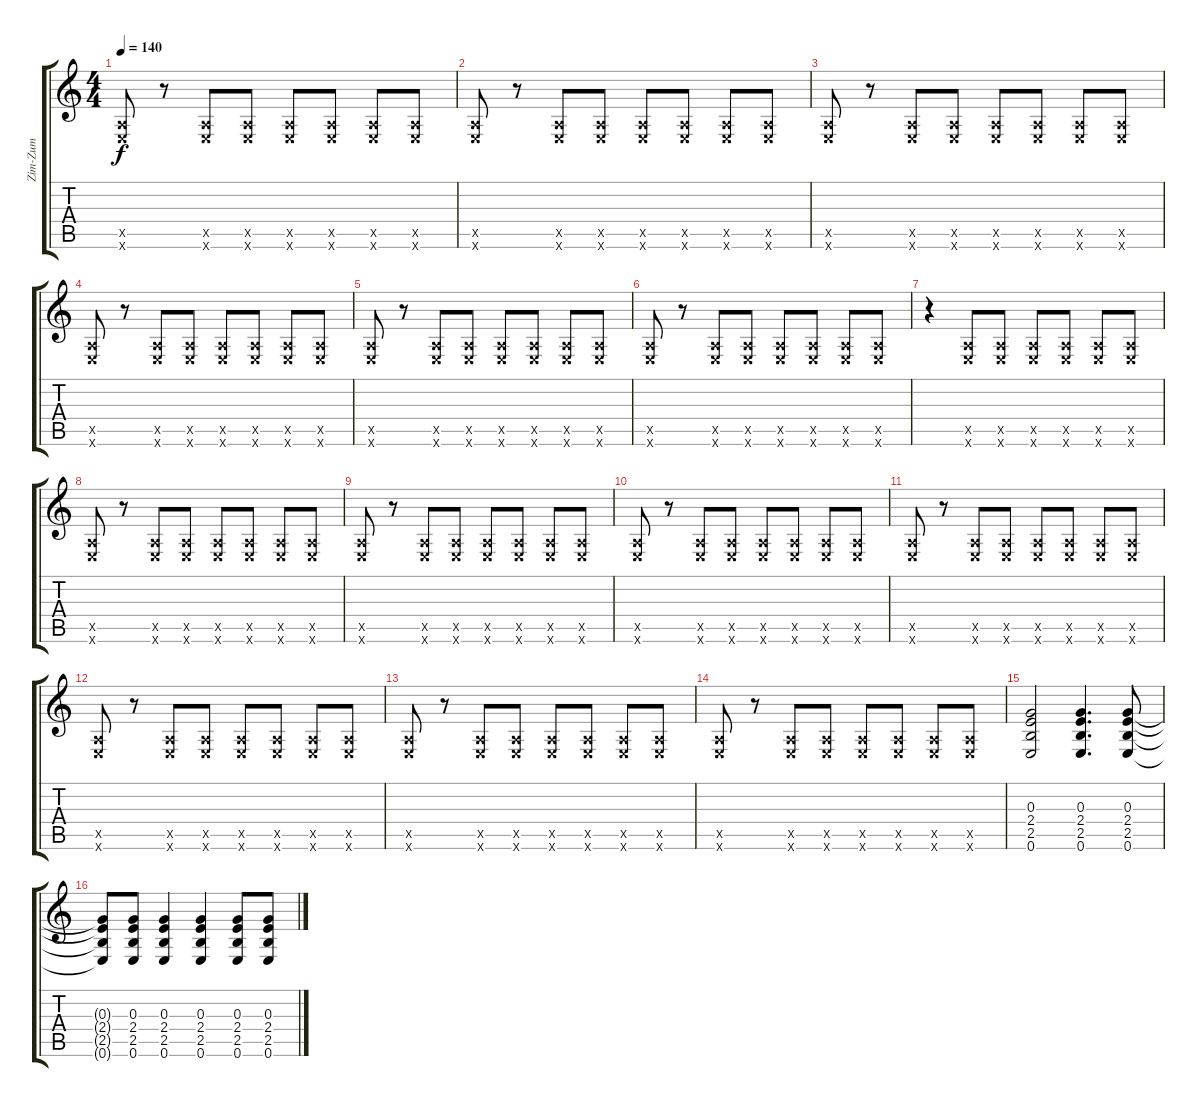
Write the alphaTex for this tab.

\track ("Zim-Zum" "Zim-Zum") {instrument acousticguitarsteel}
\staff {score tabs}
\tuning (E4 B3 G3 D3 A2 E2) {hide}
\ts (4 4)
\tempo 140
\clef g2
\ks c
(0.5{x} 0.6{x}).8{dy f} r.8 (0.5{x} 0.6{x}).8 (0.5{x} 0.6{x}).8 (0.5{x} 0.6{x}).8 (0.5{x} 0.6{x}).8 (0.5{x} 0.6{x}).8 (0.5{x} 0.6{x}).8 |
(0.5{x} 0.6{x}).8 r.8 (0.5{x} 0.6{x}).8 (0.5{x} 0.6{x}).8 (0.5{x} 0.6{x}).8 (0.5{x} 0.6{x}).8 (0.5{x} 0.6{x}).8 (0.5{x} 0.6{x}).8 |
(0.5{x} 0.6{x}).8 r.8 (0.5{x} 0.6{x}).8 (0.5{x} 0.6{x}).8 (0.5{x} 0.6{x}).8 (0.5{x} 0.6{x}).8 (0.5{x} 0.6{x}).8 (0.5{x} 0.6{x}).8 |
(0.5{x} 0.6{x}).8 r.8 (0.5{x} 0.6{x}).8 (0.5{x} 0.6{x}).8 (0.5{x} 0.6{x}).8 (0.5{x} 0.6{x}).8 (0.5{x} 0.6{x}).8 (0.5{x} 0.6{x}).8 |
(0.5{x} 0.6{x}).8 r.8 (0.5{x} 0.6{x}).8 (0.5{x} 0.6{x}).8 (0.5{x} 0.6{x}).8 (0.5{x} 0.6{x}).8 (0.5{x} 0.6{x}).8 (0.5{x} 0.6{x}).8 |
(0.5{x} 0.6{x}).8 r.8 (0.5{x} 0.6{x}).8 (0.5{x} 0.6{x}).8 (0.5{x} 0.6{x}).8 (0.5{x} 0.6{x}).8 (0.5{x} 0.6{x}).8 (0.5{x} 0.6{x}).8 |
r.4{volume 16} (0.5{x} 0.6{x}).8 (0.5{x} 0.6{x}).8 (0.5{x} 0.6{x}).8 (0.5{x} 0.6{x}).8 (0.5{x} 0.6{x}).8 (0.5{x} 0.6{x}).8 |
(0.5{x} 0.6{x}).8 r.8 (0.5{x} 0.6{x}).8 (0.5{x} 0.6{x}).8 (0.5{x} 0.6{x}).8 (0.5{x} 0.6{x}).8 (0.5{x} 0.6{x}).8 (0.5{x} 0.6{x}).8 |
(0.5{x} 0.6{x}).8 r.8 (0.5{x} 0.6{x}).8 (0.5{x} 0.6{x}).8 (0.5{x} 0.6{x}).8 (0.5{x} 0.6{x}).8 (0.5{x} 0.6{x}).8 (0.5{x} 0.6{x}).8 |
(0.5{x} 0.6{x}).8 r.8 (0.5{x} 0.6{x}).8 (0.5{x} 0.6{x}).8 (0.5{x} 0.6{x}).8 (0.5{x} 0.6{x}).8 (0.5{x} 0.6{x}).8 (0.5{x} 0.6{x}).8 |
(0.5{x} 0.6{x}).8 r.8 (0.5{x} 0.6{x}).8 (0.5{x} 0.6{x}).8 (0.5{x} 0.6{x}).8 (0.5{x} 0.6{x}).8 (0.5{x} 0.6{x}).8 (0.5{x} 0.6{x}).8 |
(0.5{x} 0.6{x}).8 r.8 (0.5{x} 0.6{x}).8 (0.5{x} 0.6{x}).8 (0.5{x} 0.6{x}).8 (0.5{x} 0.6{x}).8 (0.5{x} 0.6{x}).8 (0.5{x} 0.6{x}).8 |
(0.5{x} 0.6{x}).8 r.8 (0.5{x} 0.6{x}).8 (0.5{x} 0.6{x}).8 (0.5{x} 0.6{x}).8 (0.5{x} 0.6{x}).8 (0.5{x} 0.6{x}).8 (0.5{x} 0.6{x}).8 |
(0.5{x} 0.6{x}).8 r.8 (0.5{x} 0.6{x}).8 (0.5{x} 0.6{x}).8 (0.5{x} 0.6{x}).8 (0.5{x} 0.6{x}).8 (0.5{x} 0.6{x}).8 (0.5{x} 0.6{x}).8 |
(0.3 2.4 2.5 0.6).2{volume 4} (0.3 2.4 2.5 0.6).4{d} (0.3 2.4 2.5 0.6).8 |
(0.3{t} 2.4{t} 2.5{t} 0.6{t}).8 (0.3 2.4 2.5 0.6).8 (0.3 2.4 2.5 0.6).4 (0.3 2.4 2.5 0.6).4 (0.3 2.4 2.5 0.6).8 (0.3 2.4 2.5 0.6).8
